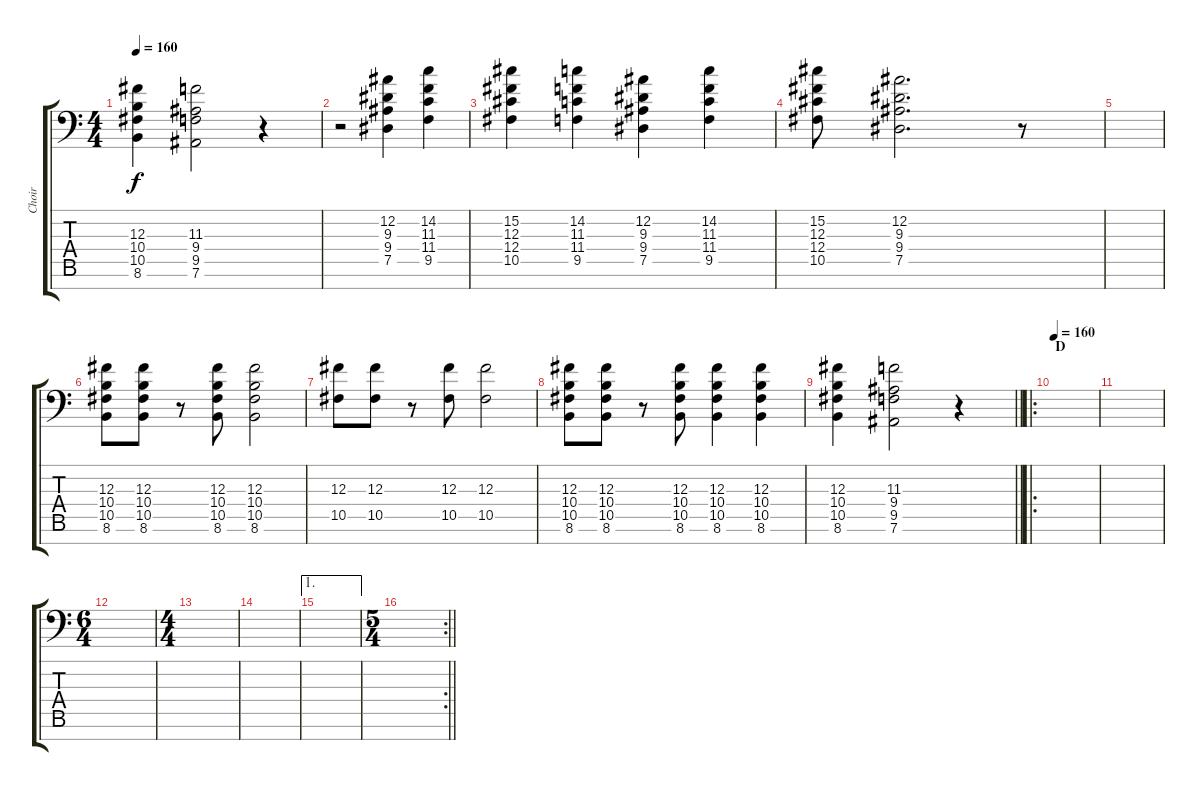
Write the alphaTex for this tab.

\track ("Choir" "Choir") {instrument pad4choir}
\staff {score tabs}
\tuning (Eb4 Bb3 Gb3 Db3 Ab2 Eb2 Bb1) {hide}
\ts (4 4)
\tempo 160
\clef f4
\ks c
(12.3 10.4 10.5 8.6).4{dy f} (11.3 9.4 9.5 7.6).2 r.4 |
r.2 (12.2 9.3 9.4 7.5).4 (14.2 11.3 11.4 9.5).4 |
(15.2 12.3 12.4 10.5).4 (14.2 11.3 11.4 9.5).4 (12.2 9.3 9.4 7.5).4 (14.2 11.3 11.4 9.5).4 |
(15.2 12.3 12.4 10.5).8 (12.2 9.3 9.4 7.5).2{d} r.8 |
|
(12.3 10.4 10.5 8.6).8 (12.3 10.4 10.5 8.6).8 r.8 (12.3 10.4 10.5 8.6).8 (12.3 10.4 10.5 8.6).2 |
(12.3 10.5).8 (12.3 10.5).8 r.8 (12.3 10.5).8 (12.3 10.5).2 |
(12.3 10.4 10.5 8.6).8 (12.3 10.4 10.5 8.6).8 r.8 (12.3 10.4 10.5 8.6).8 (12.3 10.4 10.5 8.6).4 (12.3 10.4 10.5 8.6).4 |
\barLineRight lightlight
(12.3 10.4 10.5 8.6).4 (11.3 9.4 9.5 7.6).2 r.4 |
\ro
\section ("" "D")
\tempo 160
|
|
\ts (6 4)
|
\ts (4 4)
|
|
\ae 1
|
\rc 2
\ts (5 4)
\barLineRight lightlight
